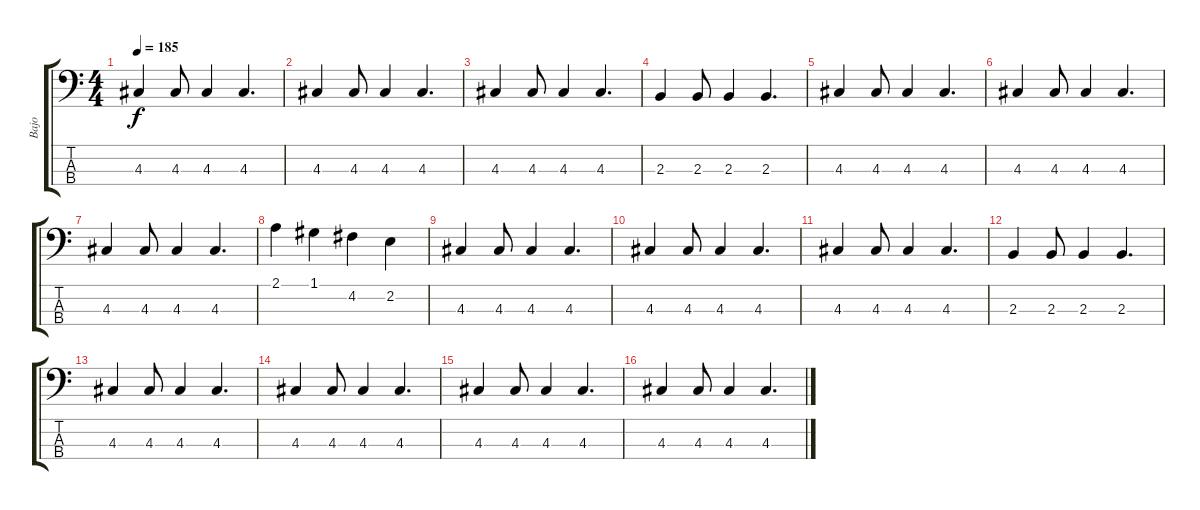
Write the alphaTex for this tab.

\track ("Bajo" "Bajo") {instrument electricbasspick}
\staff {score tabs}
\tuning (G2 D2 A1 E1) {hide}
\ts (4 4)
\tempo 185
\clef f4
\ks c
4.3.4{dy f} 4.3.8 4.3.4 4.3.4{d} |
4.3.4 4.3.8 4.3.4 4.3.4{d} |
4.3.4 4.3.8 4.3.4 4.3.4{d} |
2.3.4 2.3.8 2.3.4 2.3.4{d} |
4.3.4 4.3.8 4.3.4 4.3.4{d} |
4.3.4 4.3.8 4.3.4 4.3.4{d} |
4.3.4 4.3.8 4.3.4 4.3.4{d} |
2.1.4 1.1.4 4.2.4 2.2.4 |
4.3.4 4.3.8 4.3.4 4.3.4{d} |
4.3.4 4.3.8 4.3.4 4.3.4{d} |
4.3.4 4.3.8 4.3.4 4.3.4{d} |
2.3.4 2.3.8 2.3.4 2.3.4{d} |
4.3.4 4.3.8 4.3.4 4.3.4{d} |
4.3.4 4.3.8 4.3.4 4.3.4{d} |
4.3.4 4.3.8 4.3.4 4.3.4{d} |
4.3.4 4.3.8 4.3.4 4.3.4{d}
